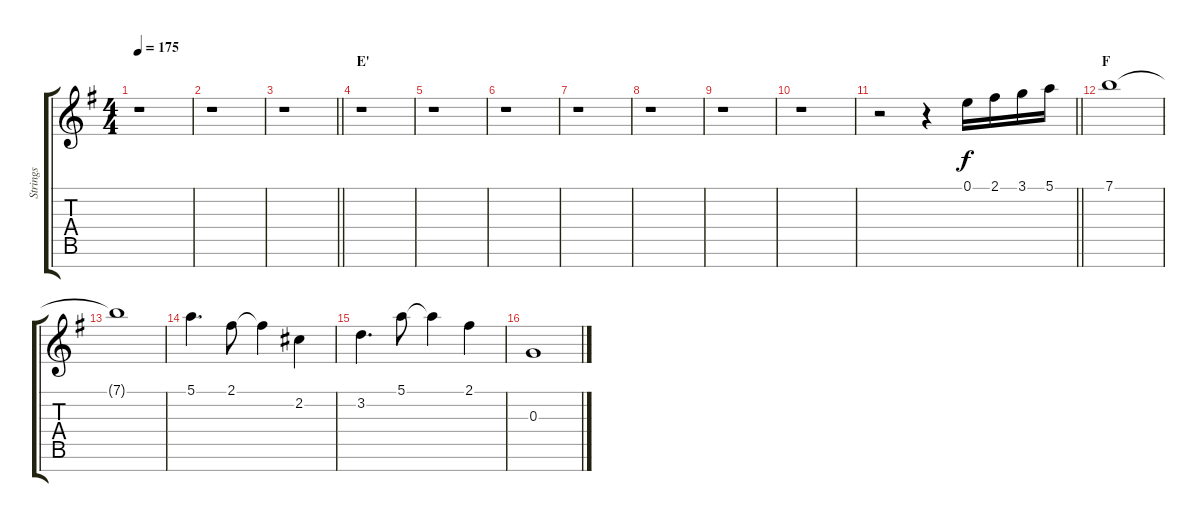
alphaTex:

\track ("Strings" "Strings") {instrument stringensemble1}
\staff {score tabs}
\tuning (E5 B4 G4 D4 A3 E3 B2) {hide}
\ts (4 4)
\tempo 175
\clef g2
\ks g
r.1{dy f} |
r.1 |
\barLineRight lightlight
r.1 |
\section ("" "E'")
r.1 |
r.1 |
r.1 |
r.1 |
r.1 |
r.1 |
r.1 |
\barLineRight lightlight
r.2 r.4 0.1.16 2.1.16 3.1.16 5.1.16 |
\section ("" "F")
7.1.1 |
7.1{t}.1 |
5.1.4{d} 2.1.8 2.1{t}.4 2.2.4 |
3.2.4{d} 5.1.8 5.1{t}.4 2.1.4 |
0.3.1
